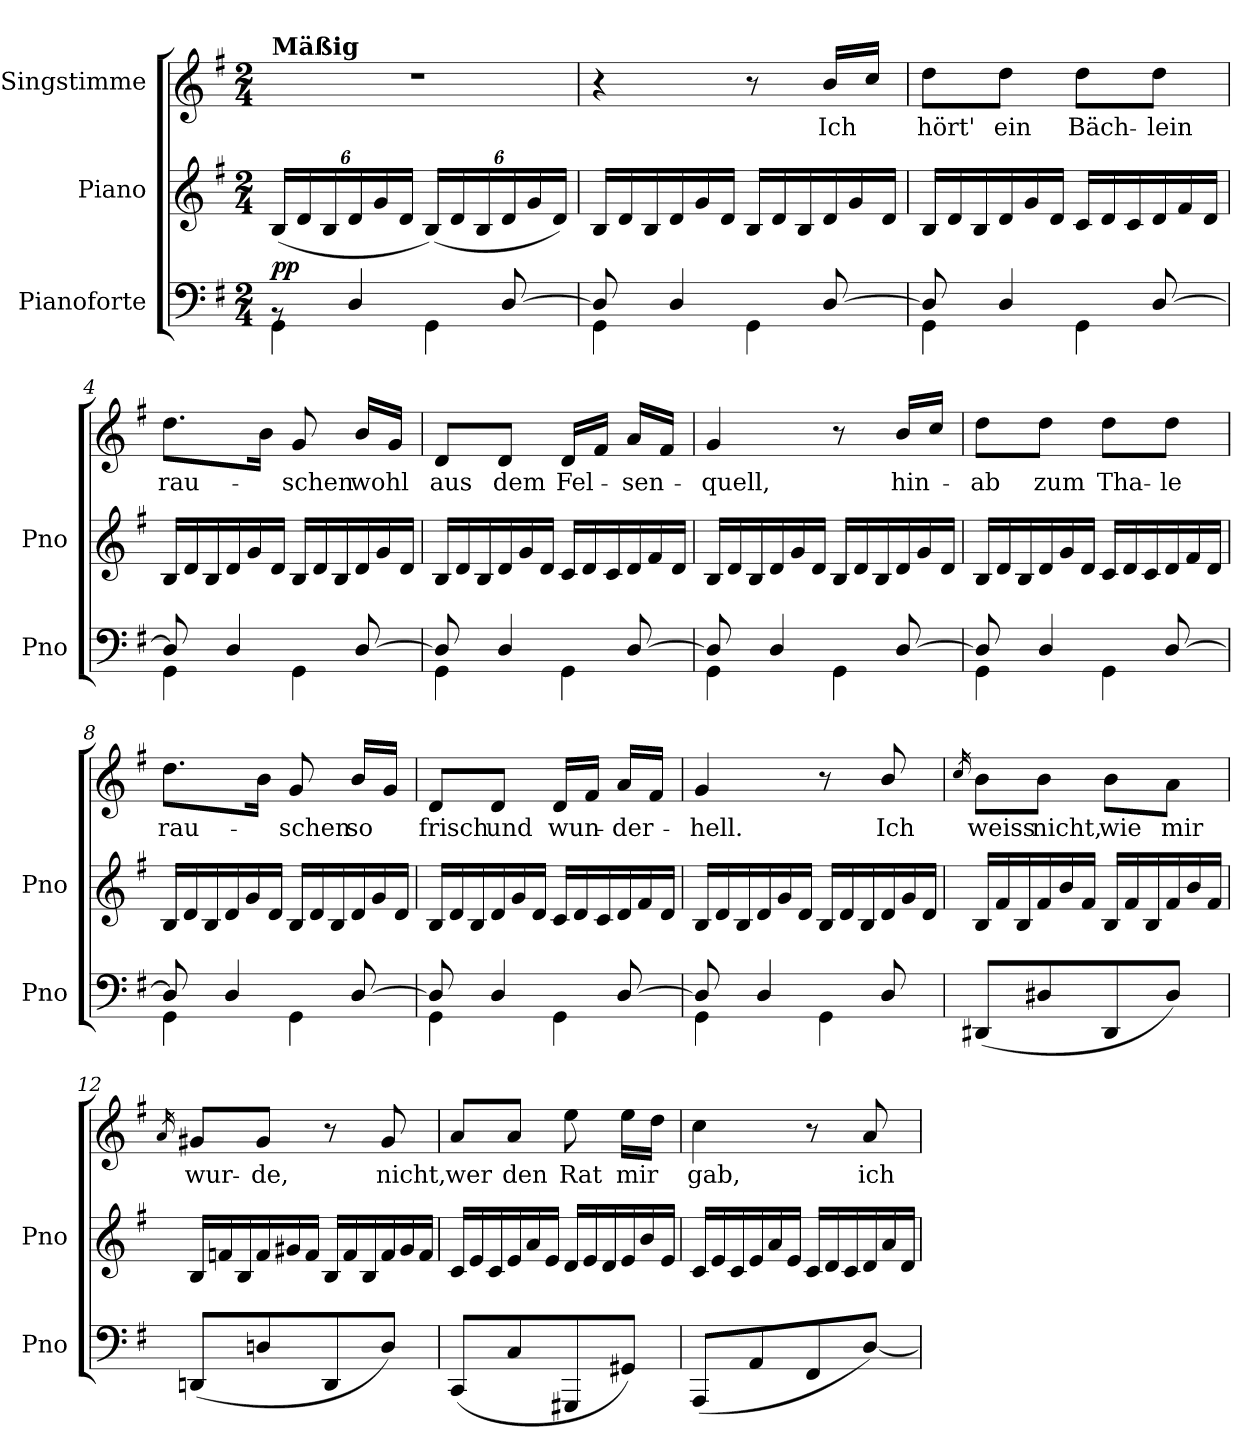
**kern	**dynam	**kern	**kern	**text
*part3	*part3	*part2	*part1	*part1
*staff3	*staff3	*staff2	*staff1	*staff1
*I"Pianoforte	*	*I"Piano	*I"Singstimme	*
*I'Pno	*	*I'Pno	*	*
*clefF4	*	*clefG2	*clefG2	*
*k[f#]	*	*k[f#]	*k[f#]	*
*M2/4	*	*M2/4	*M2/4	*
*MM65	*	*MM65	*MM65	*
=1	=1	=1	=1	=1
*^	*	*	*	*
*	*	*	*Xbrackettup	*	*
!	!	!	!	!LO:TX:a:B:t=Mäßig	!
!	!	!LO:DY:a	!	!	!
8rBB	4GG\	pp	(<24B/LL	2r	.
.	.	.	24d/	.	.
.	.	.	24B/	.	.
4D/	.	.	24d/	.	.
.	.	.	24g/	.	.
.	.	.	24d/JJ	.	.
.	4GG\	.	(<24B/LL)	.	.
.	.	.	24d/	.	.
.	.	.	24B/	.	.
[8D/	.	.	24d/	.	.
.	.	.	24g/	.	.
.	.	.	24d/JJ)	.	.
=2	=2	=2	=2	=2	=2
*	*	*	*Xtuplet	*	*
8D/]	4GG\	.	24B/LL	4r	.
.	.	.	24d/	.	.
.	.	.	24B/	.	.
4D/	.	.	24d/	.	.
.	.	.	24g/	.	.
.	.	.	24d/JJ	.	.
.	4GG\	.	24B/LL	8r	.
.	.	.	24d/	.	.
.	.	.	24B/	.	.
!	!	!	!	!	!LO:LY:b
[8D/	.	.	24d/	16b/LL	Ich
.	.	.	24g/	.	.
.	.	.	.	16cc/JJ	.
.	.	.	24d/JJ	.	.
=3	=3	=3	=3	=3	=3
!	!	!	!	!	!LO:LY:b
8D/]	4GG\	.	24B/LL	8dd\L	hört'
.	.	.	24d/	.	.
.	.	.	24B/	.	.
!	!	!	!	!	!LO:LY:b
4D/	.	.	24d/	8dd\J	ein
.	.	.	24g/	.	.
.	.	.	24d/JJ	.	.
!	!	!	!	!	!LO:LY:b
.	4GG\	.	24c/LL	8dd\L	Bäch-
.	.	.	24d/	.	.
.	.	.	24c/	.	.
!	!	!	!	!	!LO:LY:b
[8D/	.	.	24d/	8dd\J	-lein
.	.	.	24f#/	.	.
.	.	.	24d/JJ	.	.
=4	=4	=4	=4	=4	=4
!	!	!	!	!	!LO:LY:b
8D/]	4GG\	.	24B/LL	8.dd\L	rau-
.	.	.	24d/	.	.
.	.	.	24B/	.	.
4D/	.	.	24d/	.	.
.	.	.	24g/	.	.
.	.	.	.	16b\Jk	.
.	.	.	24d/JJ	.	.
!	!	!	!	!	!LO:LY:b
.	4GG\	.	24B/LL	8g/	-schen
.	.	.	24d/	.	.
.	.	.	24B/	.	.
!	!	!	!	!	!LO:LY:b
[8D/	.	.	24d/	16b/LL	wohl
.	.	.	24g/	.	.
.	.	.	.	16g/JJ	.
.	.	.	24d/JJ	.	.
!!LO:LB:g=z
=5	=5	=5	=5	=5	=5
!	!	!	!	!	!LO:LY:b
8D/]	4GG\	.	24B/LL	8d/L	aus
.	.	.	24d/	.	.
.	.	.	24B/	.	.
!	!	!	!	!	!LO:LY:b
4D/	.	.	24d/	8d/J	dem
.	.	.	24g/	.	.
.	.	.	24d/JJ	.	.
!	!	!	!	!	!LO:LY:b
.	4GG\	.	24c/LL	16d/LL	Fel-
.	.	.	24d/	.	.
.	.	.	.	16f#/JJ	.
.	.	.	24c/	.	.
!	!	!	!	!	!LO:LY:b
[8D/	.	.	24d/	16a/LL	-sen-
.	.	.	24f#/	.	.
.	.	.	.	16f#/JJ	.
.	.	.	24d/JJ	.	.
=6	=6	=6	=6	=6	=6
!	!	!	!	!	!LO:LY:b
8D/]	4GG\	.	24B/LL	4g/	-quell,
.	.	.	24d/	.	.
.	.	.	24B/	.	.
4D/	.	.	24d/	.	.
.	.	.	24g/	.	.
.	.	.	24d/JJ	.	.
.	4GG\	.	24B/LL	8r	.
.	.	.	24d/	.	.
.	.	.	24B/	.	.
!	!	!	!	!	!LO:LY:b
[8D/	.	.	24d/	16b/LL	hin-
.	.	.	24g/	.	.
.	.	.	.	16cc/JJ	.
.	.	.	24d/JJ	.	.
=7	=7	=7	=7	=7	=7
!	!	!	!	!	!LO:LY:b
8D/]	4GG\	.	24B/LL	8dd\L	-ab
.	.	.	24d/	.	.
.	.	.	24B/	.	.
!	!	!	!	!	!LO:LY:b
4D/	.	.	24d/	8dd\J	zum
.	.	.	24g/	.	.
.	.	.	24d/JJ	.	.
!	!	!	!	!	!LO:LY:b
.	4GG\	.	24c/LL	8dd\L	Tha-
.	.	.	24d/	.	.
.	.	.	24c/	.	.
!	!	!	!	!	!LO:LY:b
[8D/	.	.	24d/	8dd\J	-le
.	.	.	24f#/	.	.
.	.	.	24d/JJ	.	.
=8	=8	=8	=8	=8	=8
!	!	!	!	!	!LO:LY:b
8D/]	4GG\	.	24B/LL	8.dd\L	rau-
.	.	.	24d/	.	.
.	.	.	24B/	.	.
4D/	.	.	24d/	.	.
.	.	.	24g/	.	.
.	.	.	.	16b\Jk	.
.	.	.	24d/JJ	.	.
!	!	!	!	!	!LO:LY:b
.	4GG\	.	24B/LL	8g/	-schen
.	.	.	24d/	.	.
.	.	.	24B/	.	.
!	!	!	!	!	!LO:LY:b
[8D/	.	.	24d/	16b/LL	so
.	.	.	24g/	.	.
.	.	.	.	16g/JJ	.
.	.	.	24d/JJ	.	.
!!LO:LB:g=z
=9	=9	=9	=9	=9	=9
!	!	!	!	!	!LO:LY:b
8D/]	4GG\	.	24B/LL	8d/L	frisch
.	.	.	24d/	.	.
.	.	.	24B/	.	.
!	!	!	!	!	!LO:LY:b
4D/	.	.	24d/	8d/J	und
.	.	.	24g/	.	.
.	.	.	24d/JJ	.	.
!	!	!	!	!	!LO:LY:b
.	4GG\	.	24c/LL	16d/LL	wun-
.	.	.	24d/	.	.
.	.	.	.	16f#/JJ	.
.	.	.	24c/	.	.
!	!	!	!	!	!LO:LY:b
[8D/	.	.	24d/	16a/LL	-der-
.	.	.	24f#/	.	.
.	.	.	.	16f#/JJ	.
.	.	.	24d/JJ	.	.
=10	=10	=10	=10	=10	=10
!	!	!	!	!	!LO:LY:b
8D/]	4GG\	.	24B/LL	4g/	-hell.
.	.	.	24d/	.	.
.	.	.	24B/	.	.
4D/	.	.	24d/	.	.
.	.	.	24g/	.	.
.	.	.	24d/JJ	.	.
.	4GG\	.	24B/LL	8r	.
.	.	.	24d/	.	.
.	.	.	24B/	.	.
!	!	!	!	!	!LO:LY:b
8D/	.	.	24d/	8b/	Ich
.	.	.	24g/	.	.
.	.	.	24d/JJ	.	.
*v	*v	*	*	*	*
=11	=11	=11	=11	=11
.	.	.	16qcc/	.
!	!	!	!	!LO:LY:b
(<8DD#X/L	.	24B/LL	8b\L	weiss
.	.	24f#/	.	.
.	.	24B/	.	.
!	!	!	!	!LO:LY:b
8D#X/	.	24f#/	8b\J	nicht,
.	.	24b/	.	.
.	.	24f#/JJ	.	.
!	!	!	!	!LO:LY:b
8DD#/	.	24B/LL	8b\L	wie
.	.	24f#/	.	.
.	.	24B/	.	.
!	!	!	!	!LO:LY:b
8D#/J)	.	24f#/	8a\J	mir
.	.	24b/	.	.
.	.	24f#/JJ	.	.
=12	=12	=12	=12	=12
.	.	.	16qa/	.
!	!	!	!	!LO:LY:b
(<8DDn/L	.	24B/LL	8g#X/L	wur-
.	.	24fn/	.	.
.	.	24B/	.	.
!	!	!	!	!LO:LY:b
8Dn/	.	24f/	8g#/J	-de,
.	.	24g#X/	.	.
.	.	24f/JJ	.	.
8DD/	.	24B/LL	8r	.
.	.	24f/	.	.
.	.	24B/	.	.
!	!	!	!	!LO:LY:b
8D/J)	.	24f/	8g#/	nicht,
.	.	24g#/	.	.
.	.	24f/JJ	.	.
!!LO:LB:g=z
=13	=13	=13	=13	=13
!	!	!	!	!LO:LY:b
(<8CC/L	.	24c/LL	8a/L	wer
.	.	24e/	.	.
.	.	24c/	.	.
!	!	!	!	!LO:LY:b
8C/	.	24e/	8a/J	den
.	.	24a/	.	.
.	.	24e/JJ	.	.
!	!	!	!	!LO:LY:b
8GGG#X/	.	24d/LL	8ee\	Rat
.	.	24e/	.	.
.	.	24d/	.	.
!	!	!	!	!LO:LY:b
8GG#X/J)	.	24e/	16ee\LL	mir
.	.	24b/	.	.
.	.	.	16dd\JJ	.
.	.	24e/JJ	.	.
=14	=14	=14	=14	=14
!	!	!	!	!LO:LY:b
(<8AAA/L	.	24c/LL	4cc\	-gab,
.	.	24e/	.	.
.	.	24c/	.	.
8AA/	.	24e/	.	.
.	.	24a/	.	.
.	.	24e/JJ	.	.
8FF#/	.	24c/LL	8r	.
.	.	24d/	.	.
.	.	24c/	.	.
!	!	!	!	!LO:LY:b
[8D/J)	.	24d/	8a/	ich
.	.	24a/	.	.
.	.	24d/JJ	.	.
=	=	=	=	=
*-	*-	*-	*-	*-
